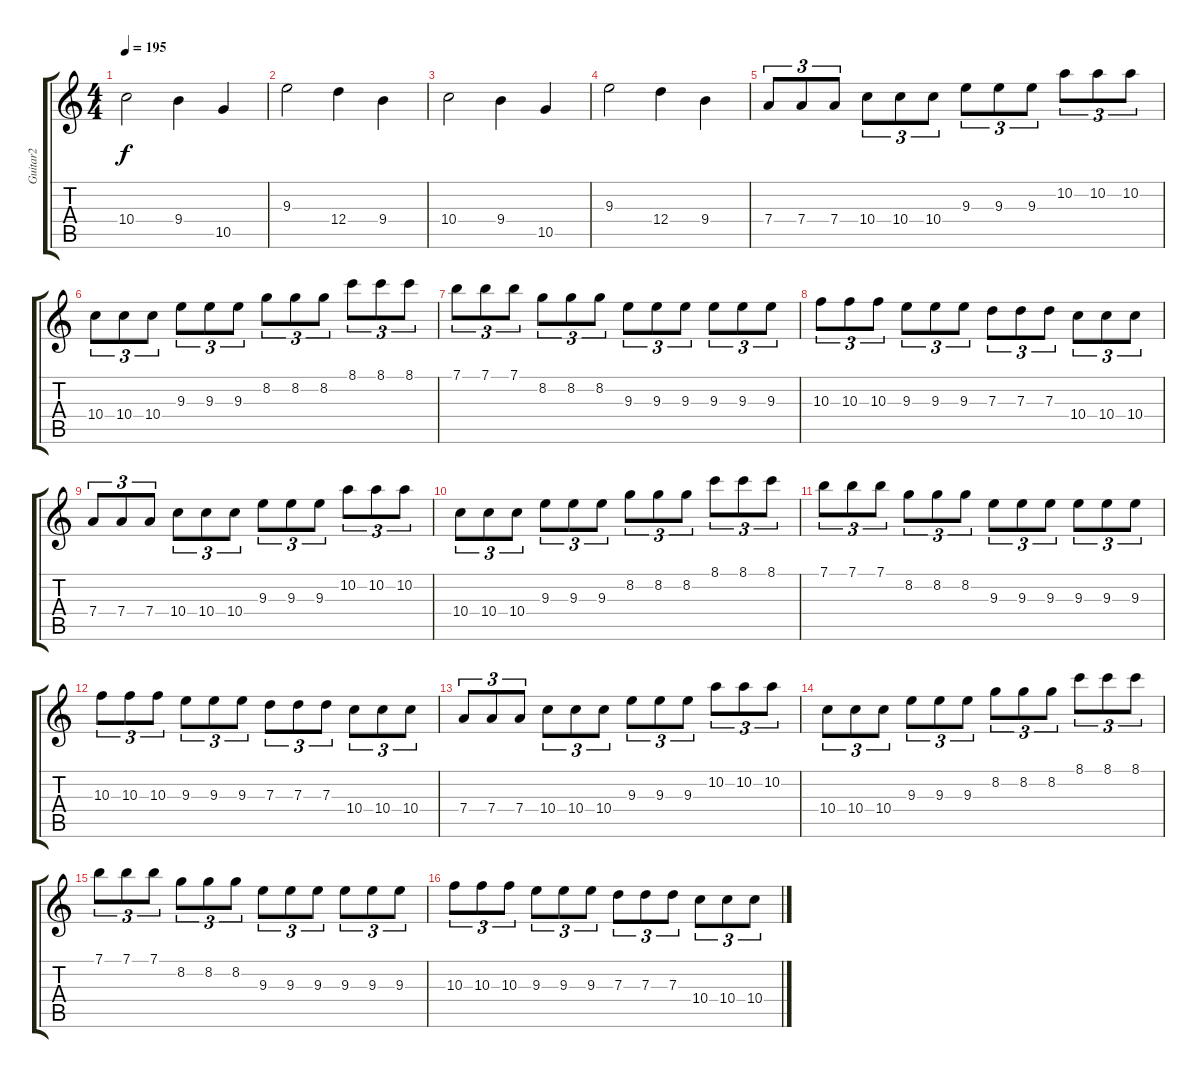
\track ("Guitar2" "Guitar2") {instrument distortionguitar}
\staff {score tabs}
\tuning (E4 B3 G3 D3 A2 E2) {hide}
\ts (4 4)
\tempo 195
\clef g2
\ks c
10.4.2{dy f} 9.4.4 10.5.4 |
9.3.2 12.4.4 9.4.4 |
10.4.2 9.4.4 10.5.4 |
9.3.2 12.4.4 9.4.4 |
7.4.8{tu (3 2)} 7.4.8{tu (3 2)} 7.4.8{tu (3 2)} 10.4.8{tu (3 2)} 10.4.8{tu (3 2)} 10.4.8{tu (3 2)} 9.3.8{tu (3 2)} 9.3.8{tu (3 2)} 9.3.8{tu (3 2)} 10.2.8{tu (3 2)} 10.2.8{tu (3 2)} 10.2.8{tu (3 2)} |
10.4.8{tu (3 2)} 10.4.8{tu (3 2)} 10.4.8{tu (3 2)} 9.3.8{tu (3 2)} 9.3.8{tu (3 2)} 9.3.8{tu (3 2)} 8.2.8{tu (3 2)} 8.2.8{tu (3 2)} 8.2.8{tu (3 2)} 8.1.8{tu (3 2)} 8.1.8{tu (3 2)} 8.1.8{tu (3 2)} |
7.1.8{tu (3 2)} 7.1.8{tu (3 2)} 7.1.8{tu (3 2)} 8.2.8{tu (3 2)} 8.2.8{tu (3 2)} 8.2.8{tu (3 2)} 9.3.8{tu (3 2)} 9.3.8{tu (3 2)} 9.3.8{tu (3 2)} 9.3.8{tu (3 2)} 9.3.8{tu (3 2)} 9.3.8{tu (3 2)} |
10.3.8{tu (3 2)} 10.3.8{tu (3 2)} 10.3.8{tu (3 2)} 9.3.8{tu (3 2)} 9.3.8{tu (3 2)} 9.3.8{tu (3 2)} 7.3.8{tu (3 2)} 7.3.8{tu (3 2)} 7.3.8{tu (3 2)} 10.4.8{tu (3 2)} 10.4.8{tu (3 2)} 10.4.8{tu (3 2)} |
7.4.8{tu (3 2)} 7.4.8{tu (3 2)} 7.4.8{tu (3 2)} 10.4.8{tu (3 2)} 10.4.8{tu (3 2)} 10.4.8{tu (3 2)} 9.3.8{tu (3 2)} 9.3.8{tu (3 2)} 9.3.8{tu (3 2)} 10.2.8{tu (3 2)} 10.2.8{tu (3 2)} 10.2.8{tu (3 2)} |
10.4.8{tu (3 2)} 10.4.8{tu (3 2)} 10.4.8{tu (3 2)} 9.3.8{tu (3 2)} 9.3.8{tu (3 2)} 9.3.8{tu (3 2)} 8.2.8{tu (3 2)} 8.2.8{tu (3 2)} 8.2.8{tu (3 2)} 8.1.8{tu (3 2)} 8.1.8{tu (3 2)} 8.1.8{tu (3 2)} |
7.1.8{tu (3 2)} 7.1.8{tu (3 2)} 7.1.8{tu (3 2)} 8.2.8{tu (3 2)} 8.2.8{tu (3 2)} 8.2.8{tu (3 2)} 9.3.8{tu (3 2)} 9.3.8{tu (3 2)} 9.3.8{tu (3 2)} 9.3.8{tu (3 2)} 9.3.8{tu (3 2)} 9.3.8{tu (3 2)} |
10.3.8{tu (3 2)} 10.3.8{tu (3 2)} 10.3.8{tu (3 2)} 9.3.8{tu (3 2)} 9.3.8{tu (3 2)} 9.3.8{tu (3 2)} 7.3.8{tu (3 2)} 7.3.8{tu (3 2)} 7.3.8{tu (3 2)} 10.4.8{tu (3 2)} 10.4.8{tu (3 2)} 10.4.8{tu (3 2)} |
7.4.8{tu (3 2)} 7.4.8{tu (3 2)} 7.4.8{tu (3 2)} 10.4.8{tu (3 2)} 10.4.8{tu (3 2)} 10.4.8{tu (3 2)} 9.3.8{tu (3 2)} 9.3.8{tu (3 2)} 9.3.8{tu (3 2)} 10.2.8{tu (3 2)} 10.2.8{tu (3 2)} 10.2.8{tu (3 2)} |
10.4.8{tu (3 2)} 10.4.8{tu (3 2)} 10.4.8{tu (3 2)} 9.3.8{tu (3 2)} 9.3.8{tu (3 2)} 9.3.8{tu (3 2)} 8.2.8{tu (3 2)} 8.2.8{tu (3 2)} 8.2.8{tu (3 2)} 8.1.8{tu (3 2)} 8.1.8{tu (3 2)} 8.1.8{tu (3 2)} |
7.1.8{tu (3 2)} 7.1.8{tu (3 2)} 7.1.8{tu (3 2)} 8.2.8{tu (3 2)} 8.2.8{tu (3 2)} 8.2.8{tu (3 2)} 9.3.8{tu (3 2)} 9.3.8{tu (3 2)} 9.3.8{tu (3 2)} 9.3.8{tu (3 2)} 9.3.8{tu (3 2)} 9.3.8{tu (3 2)} |
10.3.8{tu (3 2)} 10.3.8{tu (3 2)} 10.3.8{tu (3 2)} 9.3.8{tu (3 2)} 9.3.8{tu (3 2)} 9.3.8{tu (3 2)} 7.3.8{tu (3 2)} 7.3.8{tu (3 2)} 7.3.8{tu (3 2)} 10.4.8{tu (3 2)} 10.4.8{tu (3 2)} 10.4.8{tu (3 2)}
